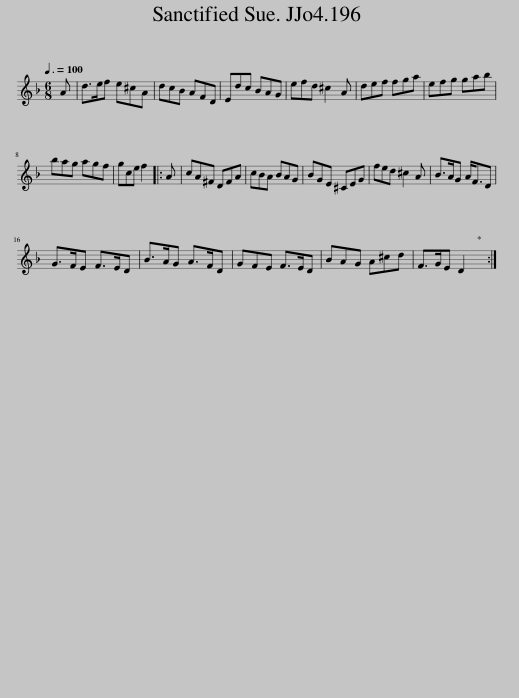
X:1
L:1/8
Q:3/8=100
M:6/8
I:linebreak $
K:Dmin
V:1 treble
V:1
 A | d>ef e^cA | dcB AFD | Edc BAG | efd ^c2 A | %5
 def fga | efg gab |$ bag agf | gce f2 |: A | %10
 cA^F DFA | cBA BAG | BGE ^CEG | fed ^c2 A | B>AG A<FD |$ %15
 G>FE F>ED | B>AG A>FD | GFE F>ED | BAG A^cd | F>GE D2 :| %20
